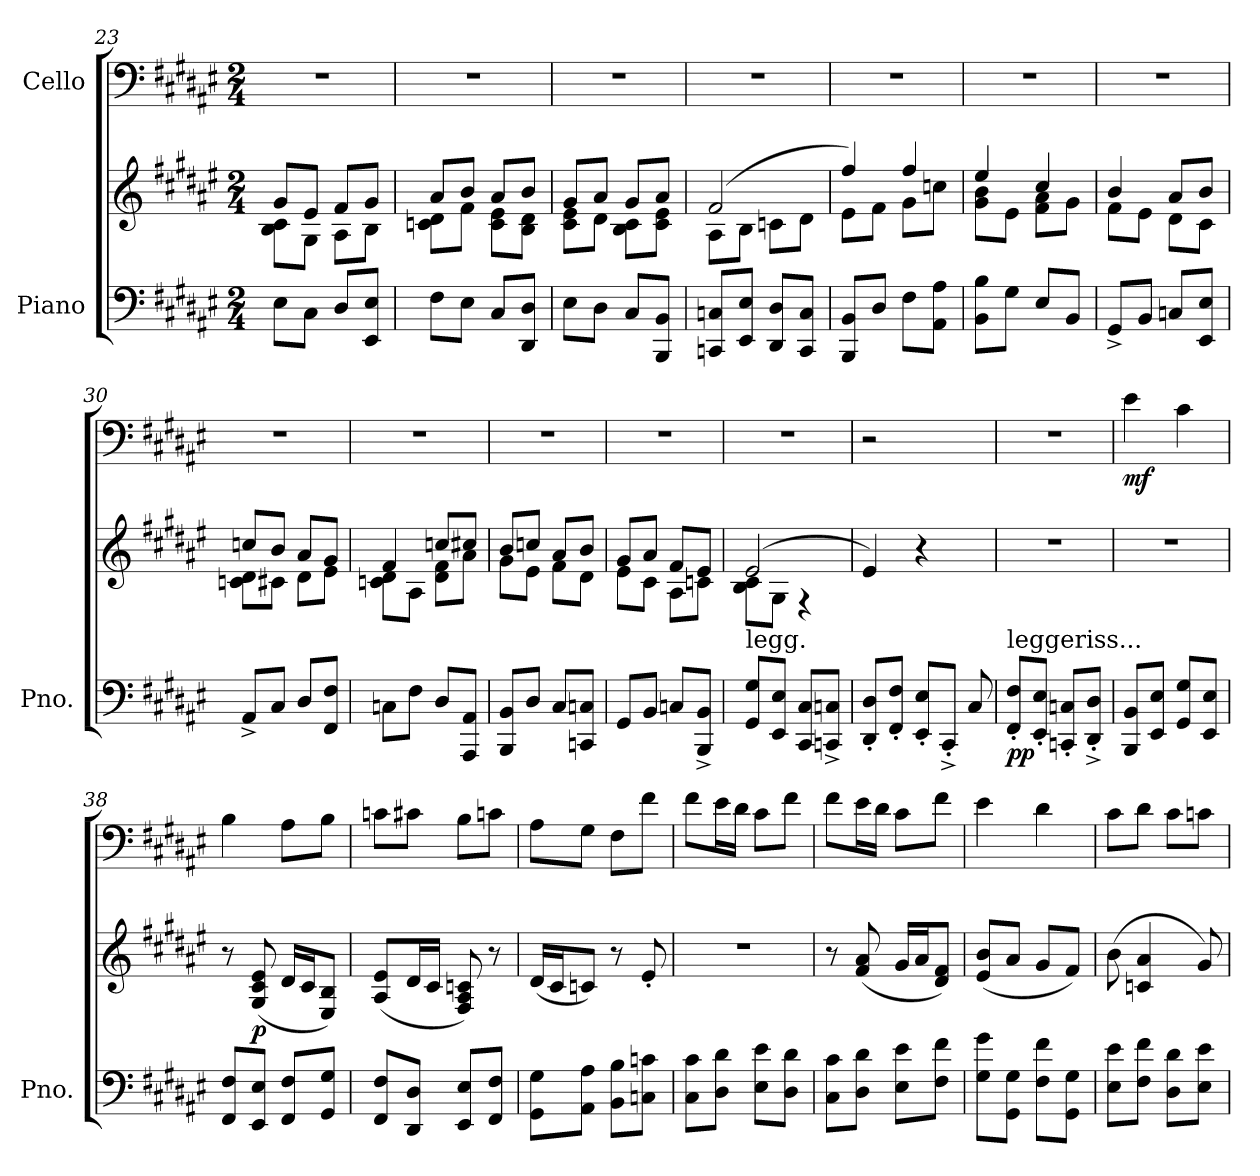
**kern	**kern	**dynam	**kern	**dynam
*part2	*part2	*part2	*part1	*part1
*staff3	*staff2	*staff2/3	*staff1	*staff1
*I"Piano	*	*	*I"Cello	*
*I'Pno.	*	*	*	*
*clefF4	*clefG2	*	*clefF4	*
*k[f#c#g#d#a#e#]	*k[f#c#g#d#a#e#]	*	*k[f#c#g#d#a#e#]	*
*M2/4	*M2/4	*	*M2/4	*
=23	=23	=23	=23	=23
*	*^	*	*	*
8E#L	8g#L	8B 8c#L	.	2r	.
8C#J	8e#J	8G#J	.	.	.
8D#L	8f#L	8A#L	.	.	.
8E# 8EE#J	8g#J	8BJ	.	.	.
=24	=24	=24	=24	=24	=24
8F#L	8a#L	8cn 8d#L	.	2r	.
8E#J	8bJ	8f#J	.	.	.
8C#L	8a#L	8e# 8cL	.	.	.
8D# 8DD#J	8bJ	8d# 8BJ	.	.	.
=25	=25	=25	=25	=25	=25
8E#L	8g#L	8c# 8e#L	.	2r	.
8D#J	8a#J	8d#J	.	.	.
8C#L	8g#L	8B 8c#L	.	.	.
8BB 8BBBJ	8a#J	8c# 8e#J	.	.	.
=26	=26	=26	=26	=26	=26
8CCn 8CnL	(2f#	8A#L	.	2r	.
8EE# 8E#J	.	8BJ	.	.	.
8DD# 8D#L	.	8cnL	.	.	.
8CC 8CJ	.	8d#J	.	.	.
=27	=27	=27	=27	=27	=27
8BBB 8BBL	4ff#)	8e#L	.	2r	.
8D#J	.	8f#J	.	.	.
8F#L	4ff#	8g#L	.	.	.
8A# 8AA#J	.	8ccnJ	.	.	.
=28	=28	=28	=28	=28	=28
8BB 8BL	4ee#	8g# 8bL	.	2r	.
8G#J	.	8e#J	.	.	.
8E#L	4cc#	8f# 8a#L	.	.	.
8BBJ	.	8g#J	.	.	.
=29	=29	=29	=29	=29	=29
8GG#^L	4b	8f#L	.	2r	.
8BBJ	.	8e#J	.	.	.
8CnL	8a#L	8d#L	.	.	.
8E# 8EE#J	8bJ	8c#J	.	.	.
=30	=30	=30	=30	=30	=30
8AA#^L	8ccnL	8cn 8d#L	.	2r	.
8C#J	8bJ	8c#XJ	.	.	.
8D#L	8a#L	8d#L	.	.	.
8F# 8FF#J	8g#J	8e#J	.	.	.
=31	=31	=31	=31	=31	=31
8CnL	4f#	8cn 8d#L	.	2r	.
8F#J	.	8A#J	.	.	.
8D#L	8ccnL	8d# 8f#L	.	.	.
8AA# 8AAA#J	8cc#XJ	8a#J	.	.	.
=32	=32	=32	=32	=32	=32
8BBB 8BBL	8bL	8g#L	.	2r	.
8D#J	8ccnJ	8e#J	.	.	.
8C#L	8a#L	8f#L	.	.	.
8Cn 8CCnJ	8bJ	8d#J	.	.	.
=33	=33	=33	=33	=33	=33
8GG#L	8g#L	8e#L	.	2r	.
8BBJ	8a#J	8c#J	.	.	.
8CnL	8f#L	8A#L	.	.	.
8BB^ 8BBB^J	8e#J	8cnJ	.	.	.
=34	=34	=34	=34	=34	=34
!LO:TX:a:t=legg.	!	!	!	!	!
8GG# 8G#L	(2e#	8c# 8BL	.	2r	.
8EE# 8E#J	.	8G#J	.	.	.
8CC# 8C#L	.	4r	.	.	.
8CCn^ 8Cn^J	.	.	.	.	.
*	*v	*v	*	*	*
=35	=35	=35	=35	=35
8DD#' 8D#'L	4e#)	.	2r	.
8FF#' 8F#'J	.	.	.	.
8EE#' 8E#'L	4r	.	.	.
8CC#^'J	.	.	.	.
8C#	8ryy	.	8ryy	.
=36	=36	=36	=36	=36
!LO:TX:a:t=leggeriss...	!	!	!	!
!	!	!LO:DY:b=2	!	!
8FF#' 8F#'L	2r	pp	2r	.
8EE#' 8E#'J	.	.	.	.
8CCn' 8Cn'L	.	.	.	.
8DD#^' 8D#^'J	.	.	.	.
=37	=37	=37	=37	=37
!	!	!	!	!LO:DY:b
8BBB 8BBL	2r	.	4e#	mf
8EE# 8E#J	.	.	.	.
8GG# 8G#L	.	.	4c#	.
8EE# 8E#J	.	.	.	.
=38	=38	=38	=38	=38
8FF# 8F#L	8r	.	4B	.
!	!	!LO:DY:b	!	!
8EE# 8E#J	(8e# 8c# 8G#	p	.	.
8FF# 8F#L	16d#LL	.	8A#L	.
.	16c#J	.	.	.
8GG# 8G#J	8B 8E#J)	.	8BJ	.
=39	=39	=39	=39	=39
8FF# 8F#L	(8e# 8A#L	.	8cnL	.
8DD# 8D#J	16d#L	.	8c#XJ	.
.	16c#JJ	.	.	.
8EE# 8E#L	8cn 8A# 8F#)	.	8BL	.
8FF# 8F#J	8r	.	8cnJ	.
=40	=40	=40	=40	=40
8GG# 8G#L	(16d#LL	.	8A#L	.
.	16c#J	.	.	.
8AA# 8A#J	8cnJ)	.	8G#J	.
8BB 8BL	8r	.	8F#L	.
8Cn 8cnJ	8e#'	.	8f#J	.
=41	=41	=41	=41	=41
8C# 8c#L	2r	.	8f#L	.
8D# 8d#J	.	.	16e#L	.
.	.	.	16d#JJ	.
8E# 8e#L	.	.	8c#L	.
8D# 8d#J	.	.	8f#J	.
=42	=42	=42	=42	=42
8C# 8c#L	8r	.	8f#L	.
8D# 8d#J	(8a# 8f#	.	16e#L	.
.	.	.	16d#JJ	.
8E# 8e#L	16g#LL	.	8c#L	.
.	16a#J	.	.	.
8F# 8f#J	8f# 8d#J)	.	8f#J	.
=43	=43	=43	=43	=43
8G# 8g#L	(8b 8e#L	.	4e#	.
8GG# 8G#J	8a#J	.	.	.
8F# 8f#L	8g#L	.	4d#	.
8GG# 8G#J	8f#J)	.	.	.
=44	=44	=44	=44	=44
8E# 8e#L	(8b	.	8c#L	.
8F# 8f#J	4a# 4cn	.	8d#J	.
8D# 8d#L	.	.	8c#L	.
8E# 8e#J	8g#)	.	8cnJ	.
=	=	=	=	=
*-	*-	*-	*-	*-
